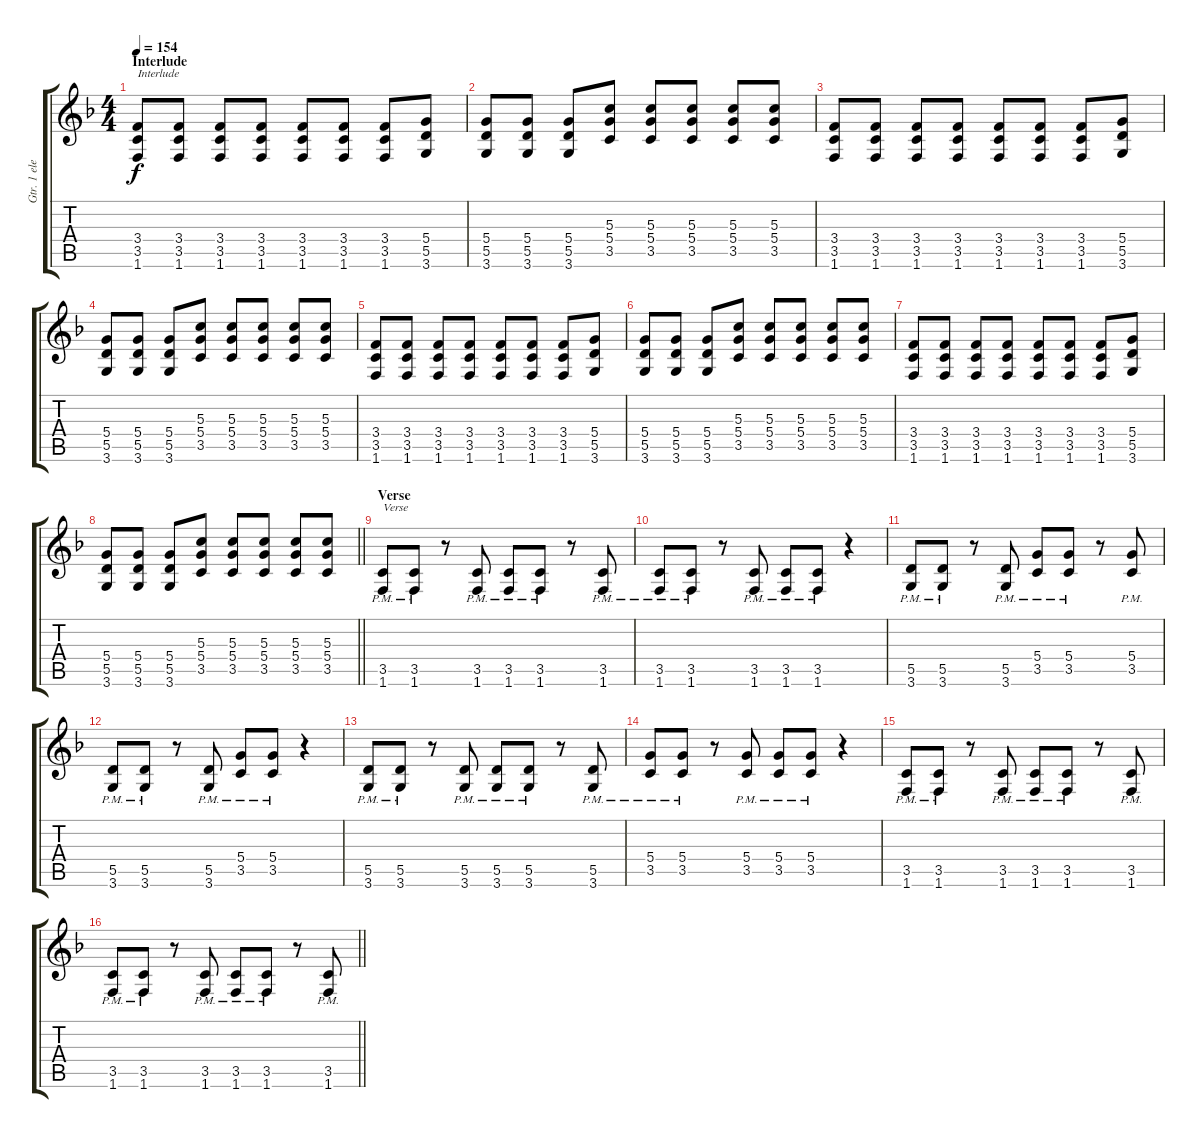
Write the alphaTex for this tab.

\track ("Gtr. 1 elec. w/heavy dist." "Gtr. 1 ele") {instrument distortionguitar}
\staff {score tabs}
\tuning (E4 B3 G3 D3 A2 E2) {hide}
\ts (4 4)
\section ("" "Interlude")
\tempo 154
\clef g2
\ks f
(3.4 3.5 1.6).8{txt "Interlude" dy f} (3.4 3.5 1.6).8 (3.4 3.5 1.6).8 (3.4 3.5 1.6).8 (3.4 3.5 1.6).8 (3.4 3.5 1.6).8 (3.4 3.5 1.6).8 (5.4 5.5 3.6).8 |
(5.4 5.5 3.6).8 (5.4 5.5 3.6).8 (5.4 5.5 3.6).8 (5.3 5.4 3.5).8 (5.3 5.4 3.5).8 (5.3 5.4 3.5).8 (5.3 5.4 3.5).8 (5.3 5.4 3.5).8 |
(3.4 3.5 1.6).8 (3.4 3.5 1.6).8 (3.4 3.5 1.6).8 (3.4 3.5 1.6).8 (3.4 3.5 1.6).8 (3.4 3.5 1.6).8 (3.4 3.5 1.6).8 (5.4 5.5 3.6).8 |
(5.4 5.5 3.6).8 (5.4 5.5 3.6).8 (5.4 5.5 3.6).8 (5.3 5.4 3.5).8 (5.3 5.4 3.5).8 (5.3 5.4 3.5).8 (5.3 5.4 3.5).8 (5.3 5.4 3.5).8 |
(3.4 3.5 1.6).8 (3.4 3.5 1.6).8 (3.4 3.5 1.6).8 (3.4 3.5 1.6).8 (3.4 3.5 1.6).8 (3.4 3.5 1.6).8 (3.4 3.5 1.6).8 (5.4 5.5 3.6).8 |
(5.4 5.5 3.6).8 (5.4 5.5 3.6).8 (5.4 5.5 3.6).8 (5.3 5.4 3.5).8 (5.3 5.4 3.5).8 (5.3 5.4 3.5).8 (5.3 5.4 3.5).8 (5.3 5.4 3.5).8 |
(3.4 3.5 1.6).8 (3.4 3.5 1.6).8 (3.4 3.5 1.6).8 (3.4 3.5 1.6).8 (3.4 3.5 1.6).8 (3.4 3.5 1.6).8 (3.4 3.5 1.6).8 (5.4 5.5 3.6).8 |
\barLineRight lightlight
(5.4 5.5 3.6).8 (5.4 5.5 3.6).8 (5.4 5.5 3.6).8 (5.3 5.4 3.5).8 (5.3 5.4 3.5).8 (5.3 5.4 3.5).8 (5.3 5.4 3.5).8 (5.3 5.4 3.5).8 |
\section ("" "Verse")
(3.5{pm} 1.6{pm}).8{txt "Verse"} (3.5{pm} 1.6{pm}).8 r.8 (3.5{pm} 1.6{pm}).8 (3.5{pm} 1.6{pm}).8 (3.5{pm} 1.6{pm}).8 r.8 (3.5{pm} 1.6{pm}).8 |
(3.5{pm} 1.6{pm}).8 (3.5{pm} 1.6{pm}).8 r.8 (3.5{pm} 1.6{pm}).8 (3.5{pm} 1.6{pm}).8 (3.5{pm} 1.6{pm}).8 r.4 |
(5.5{pm} 3.6{pm}).8 (5.5{pm} 3.6{pm}).8 r.8 (5.5{pm} 3.6{pm}).8 (5.4{pm} 3.5{pm}).8 (5.4{pm} 3.5{pm}).8 r.8 (5.4{pm} 3.5{pm}).8 |
(5.5{pm} 3.6{pm}).8 (5.5{pm} 3.6{pm}).8 r.8 (5.5{pm} 3.6{pm}).8 (5.4{pm} 3.5{pm}).8 (5.4{pm} 3.5{pm}).8 r.4 |
(5.5{pm} 3.6{pm}).8 (5.5{pm} 3.6{pm}).8 r.8 (5.5{pm} 3.6{pm}).8 (5.5{pm} 3.6{pm}).8 (5.5{pm} 3.6{pm}).8 r.8 (5.5{pm} 3.6{pm}).8 |
(5.4{pm} 3.5{pm}).8 (5.4{pm} 3.5{pm}).8 r.8 (5.4{pm} 3.5{pm}).8 (5.4{pm} 3.5{pm}).8 (5.4{pm} 3.5{pm}).8 r.4 |
(3.5{pm} 1.6{pm}).8 (3.5{pm} 1.6{pm}).8 r.8 (3.5{pm} 1.6{pm}).8 (3.5{pm} 1.6{pm}).8 (3.5{pm} 1.6{pm}).8 r.8 (3.5{pm} 1.6{pm}).8 |
\barLineRight lightlight
(3.5{pm} 1.6{pm}).8 (3.5{pm} 1.6{pm}).8 r.8 (3.5{pm} 1.6{pm}).8 (3.5{pm} 1.6{pm}).8 (3.5{pm} 1.6{pm}).8 r.8 (3.5{pm} 1.6{pm}).8
